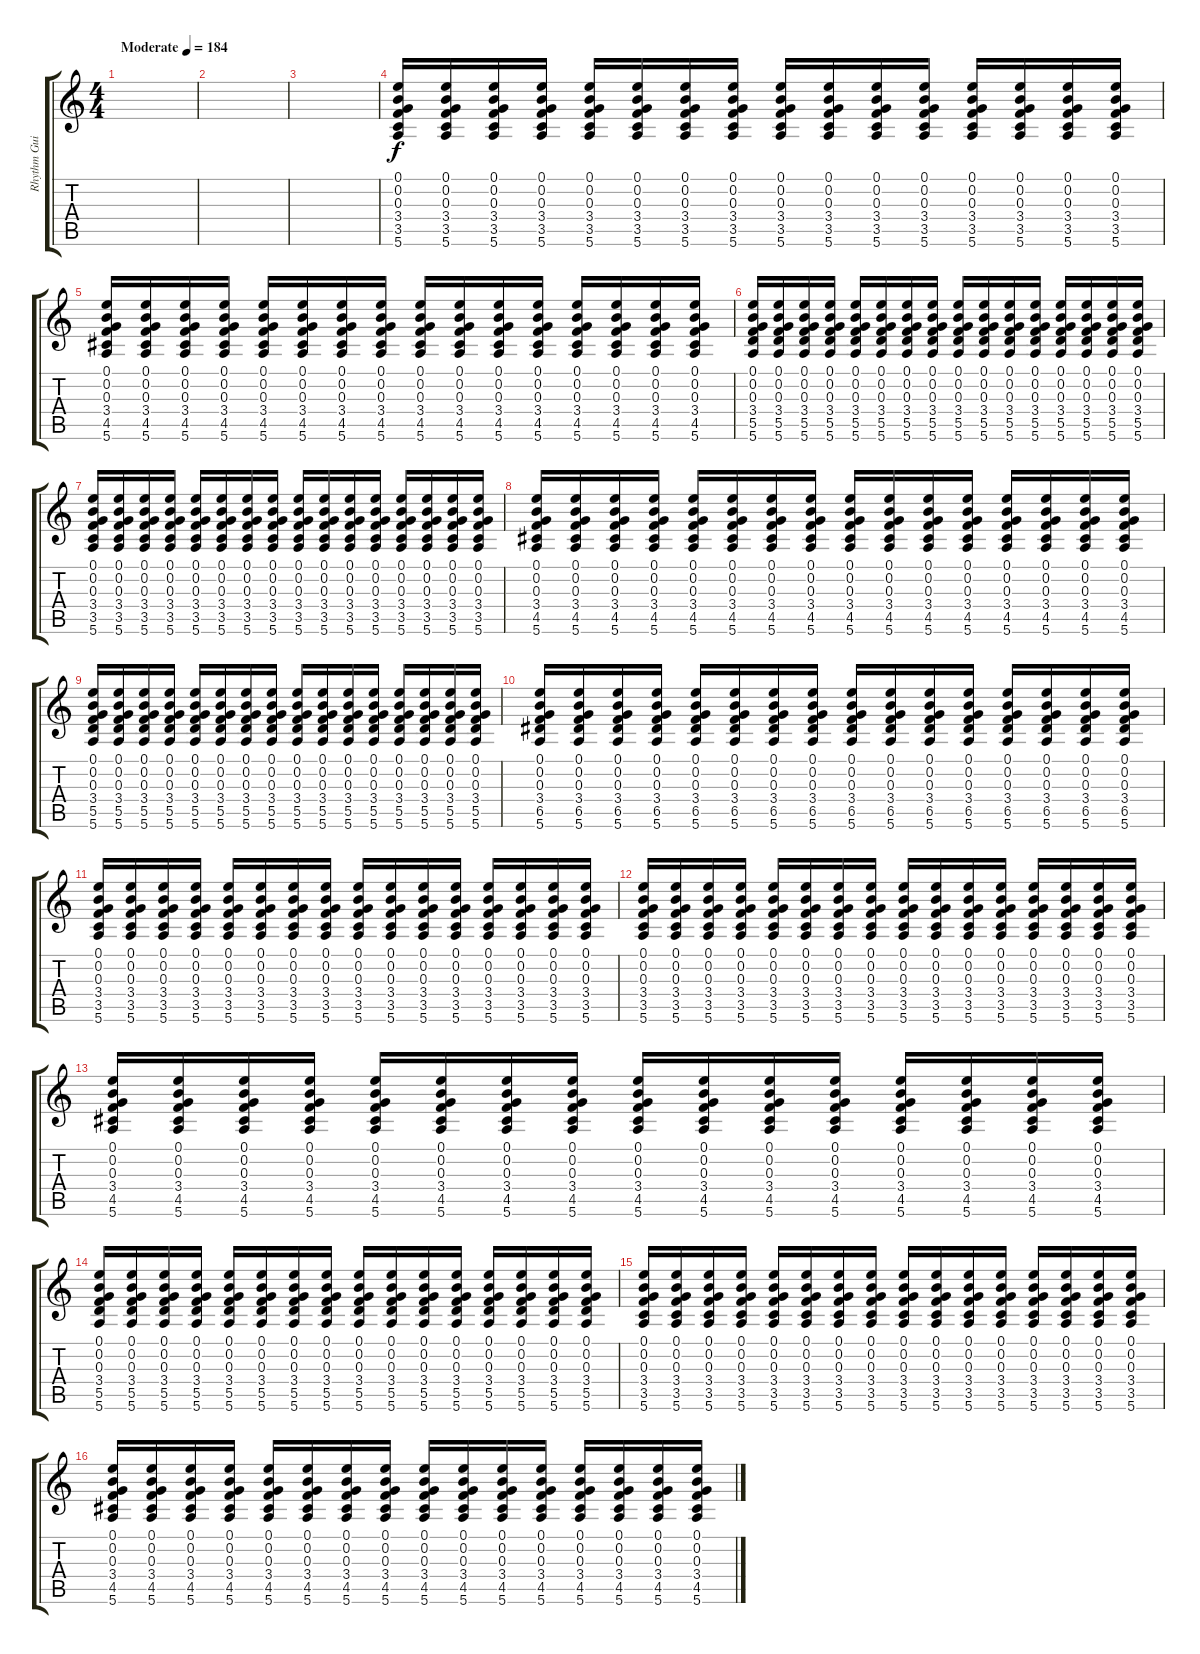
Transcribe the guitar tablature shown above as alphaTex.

\track ("Rhythm Guitar 2" "Rhythm Gui") {solo instrument distortionguitar}
\staff {score tabs}
\tuning (E4 B3 G3 D3 A2 E2) {hide}
\ts (4 4)
\tempo (184 "Moderate")
\clef g2
\ks c
|
|
|
(0.1 0.2 0.3 3.4 3.5 5.6).16 (0.1 0.2 0.3 3.4 3.5 5.6).16 (0.1 0.2 0.3 3.4 3.5 5.6).16 (0.1 0.2 0.3 3.4 3.5 5.6).16 (0.1 0.2 0.3 3.4 3.5 5.6).16 (0.1 0.2 0.3 3.4 3.5 5.6).16 (0.1 0.2 0.3 3.4 3.5 5.6).16 (0.1 0.2 0.3 3.4 3.5 5.6).16 (0.1 0.2 0.3 3.4 3.5 5.6).16 (0.1 0.2 0.3 3.4 3.5 5.6).16 (0.1 0.2 0.3 3.4 3.5 5.6).16 (0.1 0.2 0.3 3.4 3.5 5.6).16 (0.1 0.2 0.3 3.4 3.5 5.6).16 (0.1 0.2 0.3 3.4 3.5 5.6).16 (0.1 0.2 0.3 3.4 3.5 5.6).16 (0.1 0.2 0.3 3.4 3.5 5.6).16 |
(0.1 0.2 0.3 3.4 4.5 5.6).16 (0.1 0.2 0.3 3.4 4.5 5.6).16 (0.1 0.2 0.3 3.4 4.5 5.6).16 (0.1 0.2 0.3 3.4 4.5 5.6).16 (0.1 0.2 0.3 3.4 4.5 5.6).16 (0.1 0.2 0.3 3.4 4.5 5.6).16 (0.1 0.2 0.3 3.4 4.5 5.6).16 (0.1 0.2 0.3 3.4 4.5 5.6).16 (0.1 0.2 0.3 3.4 4.5 5.6).16 (0.1 0.2 0.3 3.4 4.5 5.6).16 (0.1 0.2 0.3 3.4 4.5 5.6).16 (0.1 0.2 0.3 3.4 4.5 5.6).16 (0.1 0.2 0.3 3.4 4.5 5.6).16 (0.1 0.2 0.3 3.4 4.5 5.6).16 (0.1 0.2 0.3 3.4 4.5 5.6).16 (0.1 0.2 0.3 3.4 4.5 5.6).16 |
(0.1 0.2 0.3 3.4 5.5 5.6).16 (0.1 0.2 0.3 3.4 5.5 5.6).16 (0.1 0.2 0.3 3.4 5.5 5.6).16 (0.1 0.2 0.3 3.4 5.5 5.6).16 (0.1 0.2 0.3 3.4 5.5 5.6).16 (0.1 0.2 0.3 3.4 5.5 5.6).16 (0.1 0.2 0.3 3.4 5.5 5.6).16 (0.1 0.2 0.3 3.4 5.5 5.6).16 (0.1 0.2 0.3 3.4 5.5 5.6).16 (0.1 0.2 0.3 3.4 5.5 5.6).16 (0.1 0.2 0.3 3.4 5.5 5.6).16 (0.1 0.2 0.3 3.4 5.5 5.6).16 (0.1 0.2 0.3 3.4 5.5 5.6).16 (0.1 0.2 0.3 3.4 5.5 5.6).16 (0.1 0.2 0.3 3.4 5.5 5.6).16 (0.1 0.2 0.3 3.4 5.5 5.6).16 |
(0.1 0.2 0.3 3.4 3.5 5.6).16 (0.1 0.2 0.3 3.4 3.5 5.6).16 (0.1 0.2 0.3 3.4 3.5 5.6).16 (0.1 0.2 0.3 3.4 3.5 5.6).16 (0.1 0.2 0.3 3.4 3.5 5.6).16 (0.1 0.2 0.3 3.4 3.5 5.6).16 (0.1 0.2 0.3 3.4 3.5 5.6).16 (0.1 0.2 0.3 3.4 3.5 5.6).16 (0.1 0.2 0.3 3.4 3.5 5.6).16 (0.1 0.2 0.3 3.4 3.5 5.6).16 (0.1 0.2 0.3 3.4 3.5 5.6).16 (0.1 0.2 0.3 3.4 3.5 5.6).16 (0.1 0.2 0.3 3.4 3.5 5.6).16 (0.1 0.2 0.3 3.4 3.5 5.6).16 (0.1 0.2 0.3 3.4 3.5 5.6).16 (0.1 0.2 0.3 3.4 3.5 5.6).16 |
(0.1 0.2 0.3 3.4 4.5 5.6).16 (0.1 0.2 0.3 3.4 4.5 5.6).16 (0.1 0.2 0.3 3.4 4.5 5.6).16 (0.1 0.2 0.3 3.4 4.5 5.6).16 (0.1 0.2 0.3 3.4 4.5 5.6).16 (0.1 0.2 0.3 3.4 4.5 5.6).16 (0.1 0.2 0.3 3.4 4.5 5.6).16 (0.1 0.2 0.3 3.4 4.5 5.6).16 (0.1 0.2 0.3 3.4 4.5 5.6).16 (0.1 0.2 0.3 3.4 4.5 5.6).16 (0.1 0.2 0.3 3.4 4.5 5.6).16 (0.1 0.2 0.3 3.4 4.5 5.6).16 (0.1 0.2 0.3 3.4 4.5 5.6).16 (0.1 0.2 0.3 3.4 4.5 5.6).16 (0.1 0.2 0.3 3.4 4.5 5.6).16 (0.1 0.2 0.3 3.4 4.5 5.6).16 |
(0.1 0.2 0.3 3.4 5.5 5.6).16 (0.1 0.2 0.3 3.4 5.5 5.6).16 (0.1 0.2 0.3 3.4 5.5 5.6).16 (0.1 0.2 0.3 3.4 5.5 5.6).16 (0.1 0.2 0.3 3.4 5.5 5.6).16 (0.1 0.2 0.3 3.4 5.5 5.6).16 (0.1 0.2 0.3 3.4 5.5 5.6).16 (0.1 0.2 0.3 3.4 5.5 5.6).16 (0.1 0.2 0.3 3.4 5.5 5.6).16 (0.1 0.2 0.3 3.4 5.5 5.6).16 (0.1 0.2 0.3 3.4 5.5 5.6).16 (0.1 0.2 0.3 3.4 5.5 5.6).16 (0.1 0.2 0.3 3.4 5.5 5.6).16 (0.1 0.2 0.3 3.4 5.5 5.6).16 (0.1 0.2 0.3 3.4 5.5 5.6).16 (0.1 0.2 0.3 3.4 5.5 5.6).16 |
(0.1 0.2 0.3 3.4 6.5 5.6).16 (0.1 0.2 0.3 3.4 6.5 5.6).16 (0.1 0.2 0.3 3.4 6.5 5.6).16 (0.1 0.2 0.3 3.4 6.5 5.6).16 (0.1 0.2 0.3 3.4 6.5 5.6).16 (0.1 0.2 0.3 3.4 6.5 5.6).16 (0.1 0.2 0.3 3.4 6.5 5.6).16 (0.1 0.2 0.3 3.4 6.5 5.6).16 (0.1 0.2 0.3 3.4 6.5 5.6).16 (0.1 0.2 0.3 3.4 6.5 5.6).16 (0.1 0.2 0.3 3.4 6.5 5.6).16 (0.1 0.2 0.3 3.4 6.5 5.6).16 (0.1 0.2 0.3 3.4 6.5 5.6).16 (0.1 0.2 0.3 3.4 6.5 5.6).16 (0.1 0.2 0.3 3.4 6.5 5.6).16 (0.1 0.2 0.3 3.4 6.5 5.6).16 |
(0.1 0.2 0.3 3.4 3.5 5.6).16 (0.1 0.2 0.3 3.4 3.5 5.6).16 (0.1 0.2 0.3 3.4 3.5 5.6).16 (0.1 0.2 0.3 3.4 3.5 5.6).16 (0.1 0.2 0.3 3.4 3.5 5.6).16 (0.1 0.2 0.3 3.4 3.5 5.6).16 (0.1 0.2 0.3 3.4 3.5 5.6).16 (0.1 0.2 0.3 3.4 3.5 5.6).16 (0.1 0.2 0.3 3.4 3.5 5.6).16 (0.1 0.2 0.3 3.4 3.5 5.6).16 (0.1 0.2 0.3 3.4 3.5 5.6).16 (0.1 0.2 0.3 3.4 3.5 5.6).16 (0.1 0.2 0.3 3.4 3.5 5.6).16 (0.1 0.2 0.3 3.4 3.5 5.6).16 (0.1 0.2 0.3 3.4 3.5 5.6).16 (0.1 0.2 0.3 3.4 3.5 5.6).16 |
(0.1 0.2 0.3 3.4 3.5 5.6).16 (0.1 0.2 0.3 3.4 3.5 5.6).16 (0.1 0.2 0.3 3.4 3.5 5.6).16 (0.1 0.2 0.3 3.4 3.5 5.6).16 (0.1 0.2 0.3 3.4 3.5 5.6).16 (0.1 0.2 0.3 3.4 3.5 5.6).16 (0.1 0.2 0.3 3.4 3.5 5.6).16 (0.1 0.2 0.3 3.4 3.5 5.6).16 (0.1 0.2 0.3 3.4 3.5 5.6).16 (0.1 0.2 0.3 3.4 3.5 5.6).16 (0.1 0.2 0.3 3.4 3.5 5.6).16 (0.1 0.2 0.3 3.4 3.5 5.6).16 (0.1 0.2 0.3 3.4 3.5 5.6).16 (0.1 0.2 0.3 3.4 3.5 5.6).16 (0.1 0.2 0.3 3.4 3.5 5.6).16 (0.1 0.2 0.3 3.4 3.5 5.6).16 |
(0.1 0.2 0.3 3.4 4.5 5.6).16 (0.1 0.2 0.3 3.4 4.5 5.6).16 (0.1 0.2 0.3 3.4 4.5 5.6).16 (0.1 0.2 0.3 3.4 4.5 5.6).16 (0.1 0.2 0.3 3.4 4.5 5.6).16 (0.1 0.2 0.3 3.4 4.5 5.6).16 (0.1 0.2 0.3 3.4 4.5 5.6).16 (0.1 0.2 0.3 3.4 4.5 5.6).16 (0.1 0.2 0.3 3.4 4.5 5.6).16 (0.1 0.2 0.3 3.4 4.5 5.6).16 (0.1 0.2 0.3 3.4 4.5 5.6).16 (0.1 0.2 0.3 3.4 4.5 5.6).16 (0.1 0.2 0.3 3.4 4.5 5.6).16 (0.1 0.2 0.3 3.4 4.5 5.6).16 (0.1 0.2 0.3 3.4 4.5 5.6).16 (0.1 0.2 0.3 3.4 4.5 5.6).16 |
(0.1 0.2 0.3 3.4 5.5 5.6).16 (0.1 0.2 0.3 3.4 5.5 5.6).16 (0.1 0.2 0.3 3.4 5.5 5.6).16 (0.1 0.2 0.3 3.4 5.5 5.6).16 (0.1 0.2 0.3 3.4 5.5 5.6).16 (0.1 0.2 0.3 3.4 5.5 5.6).16 (0.1 0.2 0.3 3.4 5.5 5.6).16 (0.1 0.2 0.3 3.4 5.5 5.6).16 (0.1 0.2 0.3 3.4 5.5 5.6).16 (0.1 0.2 0.3 3.4 5.5 5.6).16 (0.1 0.2 0.3 3.4 5.5 5.6).16 (0.1 0.2 0.3 3.4 5.5 5.6).16 (0.1 0.2 0.3 3.4 5.5 5.6).16 (0.1 0.2 0.3 3.4 5.5 5.6).16 (0.1 0.2 0.3 3.4 5.5 5.6).16 (0.1 0.2 0.3 3.4 5.5 5.6).16 |
(0.1 0.2 0.3 3.4 3.5 5.6).16 (0.1 0.2 0.3 3.4 3.5 5.6).16 (0.1 0.2 0.3 3.4 3.5 5.6).16 (0.1 0.2 0.3 3.4 3.5 5.6).16 (0.1 0.2 0.3 3.4 3.5 5.6).16 (0.1 0.2 0.3 3.4 3.5 5.6).16 (0.1 0.2 0.3 3.4 3.5 5.6).16 (0.1 0.2 0.3 3.4 3.5 5.6).16 (0.1 0.2 0.3 3.4 3.5 5.6).16 (0.1 0.2 0.3 3.4 3.5 5.6).16 (0.1 0.2 0.3 3.4 3.5 5.6).16 (0.1 0.2 0.3 3.4 3.5 5.6).16 (0.1 0.2 0.3 3.4 3.5 5.6).16 (0.1 0.2 0.3 3.4 3.5 5.6).16 (0.1 0.2 0.3 3.4 3.5 5.6).16 (0.1 0.2 0.3 3.4 3.5 5.6).16 |
(0.1 0.2 0.3 3.4 4.5 5.6).16 (0.1 0.2 0.3 3.4 4.5 5.6).16 (0.1 0.2 0.3 3.4 4.5 5.6).16 (0.1 0.2 0.3 3.4 4.5 5.6).16 (0.1 0.2 0.3 3.4 4.5 5.6).16 (0.1 0.2 0.3 3.4 4.5 5.6).16 (0.1 0.2 0.3 3.4 4.5 5.6).16 (0.1 0.2 0.3 3.4 4.5 5.6).16 (0.1 0.2 0.3 3.4 4.5 5.6).16 (0.1 0.2 0.3 3.4 4.5 5.6).16 (0.1 0.2 0.3 3.4 4.5 5.6).16 (0.1 0.2 0.3 3.4 4.5 5.6).16 (0.1 0.2 0.3 3.4 4.5 5.6).16 (0.1 0.2 0.3 3.4 4.5 5.6).16 (0.1 0.2 0.3 3.4 4.5 5.6).16 (0.1 0.2 0.3 3.4 4.5 5.6).16
